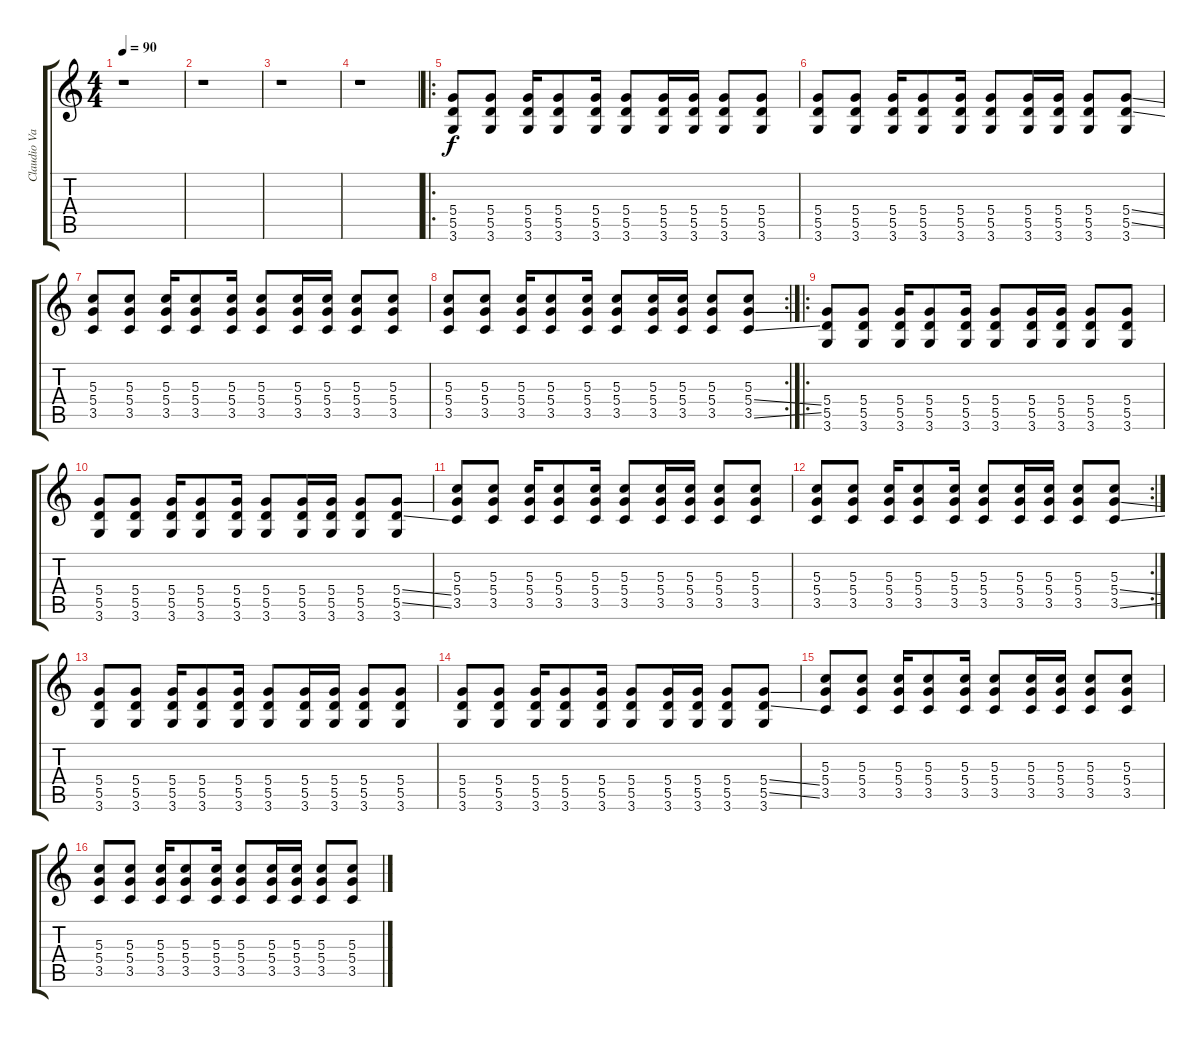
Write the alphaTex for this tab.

\track ("Claudio Valenzuela (guitarra principal)" "Claudio Va") {instrument distortionguitar}
\staff {score tabs}
\tuning (E4 B3 G3 D3 A2 E2) {hide}
\ts (4 4)
\tempo 90
\clef g2
\ks c
r.1{dy f instrument distortionguitar} |
r.1 |
r.1 |
r.1 |
\ro
(5.4 5.5 3.6).8{instrument electricguitarjazz} (5.4 5.5 3.6).8 (5.4 5.5 3.6).16 (5.4 5.5 3.6).8 (5.4 5.5 3.6).16 (5.4 5.5 3.6).8 (5.4 5.5 3.6).16 (5.4 5.5 3.6).16 (5.4 5.5 3.6).8 (5.4 5.5 3.6).8 |
(5.4 5.5 3.6).8 (5.4 5.5 3.6).8 (5.4 5.5 3.6).16 (5.4 5.5 3.6).8 (5.4 5.5 3.6).16 (5.4 5.5 3.6).8 (5.4 5.5 3.6).16 (5.4 5.5 3.6).16 (5.4 5.5 3.6).8 (5.4{ss} 5.5{ss} 3.6).8 |
(5.3 5.4 3.5).8 (5.3 5.4 3.5).8 (5.3 5.4 3.5).16 (5.3 5.4 3.5).8 (5.3 5.4 3.5).16 (5.3 5.4 3.5).8 (5.3 5.4 3.5).16 (5.3 5.4 3.5).16 (5.3 5.4 3.5).8 (5.3 5.4 3.5).8 |
\rc 2
(5.3 5.4 3.5).8 (5.3 5.4 3.5).8 (5.3 5.4 3.5).16 (5.3 5.4 3.5).8 (5.3 5.4 3.5).16 (5.3 5.4 3.5).8 (5.3 5.4 3.5).16 (5.3 5.4 3.5).16 (5.3 5.4 3.5).8 (5.3 5.4{ss} 3.5{ss}).8 |
\ro
(5.4 5.5 3.6).8{instrument electricguitarjazz} (5.4 5.5 3.6).8 (5.4 5.5 3.6).16 (5.4 5.5 3.6).8 (5.4 5.5 3.6).16 (5.4 5.5 3.6).8 (5.4 5.5 3.6).16 (5.4 5.5 3.6).16 (5.4 5.5 3.6).8 (5.4 5.5 3.6).8 |
(5.4 5.5 3.6).8 (5.4 5.5 3.6).8 (5.4 5.5 3.6).16 (5.4 5.5 3.6).8 (5.4 5.5 3.6).16 (5.4 5.5 3.6).8 (5.4 5.5 3.6).16 (5.4 5.5 3.6).16 (5.4 5.5 3.6).8 (5.4{ss} 5.5{ss} 3.6).8 |
(5.3 5.4 3.5).8 (5.3 5.4 3.5).8 (5.3 5.4 3.5).16 (5.3 5.4 3.5).8 (5.3 5.4 3.5).16 (5.3 5.4 3.5).8 (5.3 5.4 3.5).16 (5.3 5.4 3.5).16 (5.3 5.4 3.5).8 (5.3 5.4 3.5).8 |
\rc 2
(5.3 5.4 3.5).8 (5.3 5.4 3.5).8 (5.3 5.4 3.5).16 (5.3 5.4 3.5).8 (5.3 5.4 3.5).16 (5.3 5.4 3.5).8 (5.3 5.4 3.5).16 (5.3 5.4 3.5).16 (5.3 5.4 3.5).8 (5.3 5.4{ss} 3.5{ss}).8 |
(5.4 5.5 3.6).8{instrument electricguitarjazz} (5.4 5.5 3.6).8 (5.4 5.5 3.6).16 (5.4 5.5 3.6).8 (5.4 5.5 3.6).16 (5.4 5.5 3.6).8 (5.4 5.5 3.6).16 (5.4 5.5 3.6).16 (5.4 5.5 3.6).8 (5.4 5.5 3.6).8 |
(5.4 5.5 3.6).8 (5.4 5.5 3.6).8 (5.4 5.5 3.6).16 (5.4 5.5 3.6).8 (5.4 5.5 3.6).16 (5.4 5.5 3.6).8 (5.4 5.5 3.6).16 (5.4 5.5 3.6).16 (5.4 5.5 3.6).8 (5.4{ss} 5.5{ss} 3.6).8 |
(5.3 5.4 3.5).8 (5.3 5.4 3.5).8 (5.3 5.4 3.5).16 (5.3 5.4 3.5).8 (5.3 5.4 3.5).16 (5.3 5.4 3.5).8 (5.3 5.4 3.5).16 (5.3 5.4 3.5).16 (5.3 5.4 3.5).8 (5.3 5.4 3.5).8 |
(5.3 5.4 3.5).8 (5.3 5.4 3.5).8 (5.3 5.4 3.5).16 (5.3 5.4 3.5).8 (5.3 5.4 3.5).16 (5.3 5.4 3.5).8 (5.3 5.4 3.5).16 (5.3 5.4 3.5).16 (5.3 5.4 3.5).8 (5.3 5.4{ss} 3.5{ss}).8
